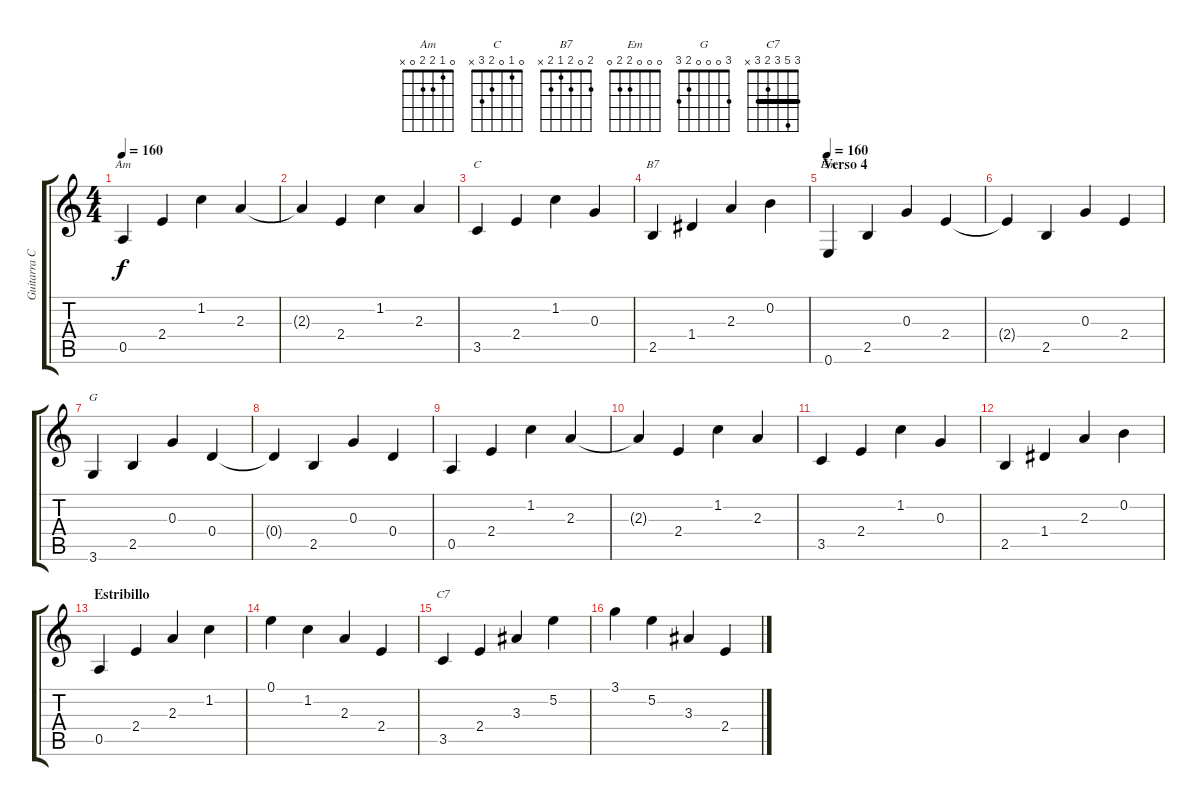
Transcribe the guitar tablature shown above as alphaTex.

\track ("Guitarra Clean" "Guitarra C") {instrument electricguitarjazz}
\staff {score tabs}
\tuning (E4 B3 G3 D3 A2 E2) {hide}
\chord ("Am" 0 1 2 2 0 x)
\chord ("C" 0 1 0 2 3 x)
\chord ("B7" 2 0 2 1 2 x)
\chord ("Em" 0 0 0 2 2 0)
\chord ("G" 3 0 0 0 2 3)
\chord ("C7" 3 5 3 2 3 x) {barre 3}
\ts (4 4)
\tempo 160
\clef g2
\ks c
0.5.4{ch "Am" dy f} 2.4.4 1.2.4 2.3.4 |
2.3{t}.4 2.4.4 1.2.4 2.3.4 |
3.5.4{ch "C"} 2.4.4 1.2.4 0.3.4 |
2.5.4{ch "B7"} 1.4.4 2.3.4 0.2.4 |
\section ("" "Verso 4")
\tempo 160
0.6.4{ch "Em"} 2.5.4 0.3.4 2.4.4 |
2.4{t}.4 2.5.4 0.3.4 2.4.4 |
3.6.4{ch "G"} 2.5.4 0.3.4 0.4.4 |
0.4{t}.4 2.5.4 0.3.4 0.4.4 |
0.5.4 2.4.4 1.2.4 2.3.4 |
2.3{t}.4 2.4.4 1.2.4 2.3.4 |
3.5.4 2.4.4 1.2.4 0.3.4 |
2.5.4 1.4.4 2.3.4 0.2.4 |
\section ("" "Estribillo")
0.5.4 2.4.4 2.3.4 1.2.4 |
0.1.4 1.2.4 2.3.4 2.4.4 |
3.5.4{ch "C7"} 2.4.4 3.3.4 5.2.4 |
3.1.4 5.2.4 3.3.4 2.4.4
